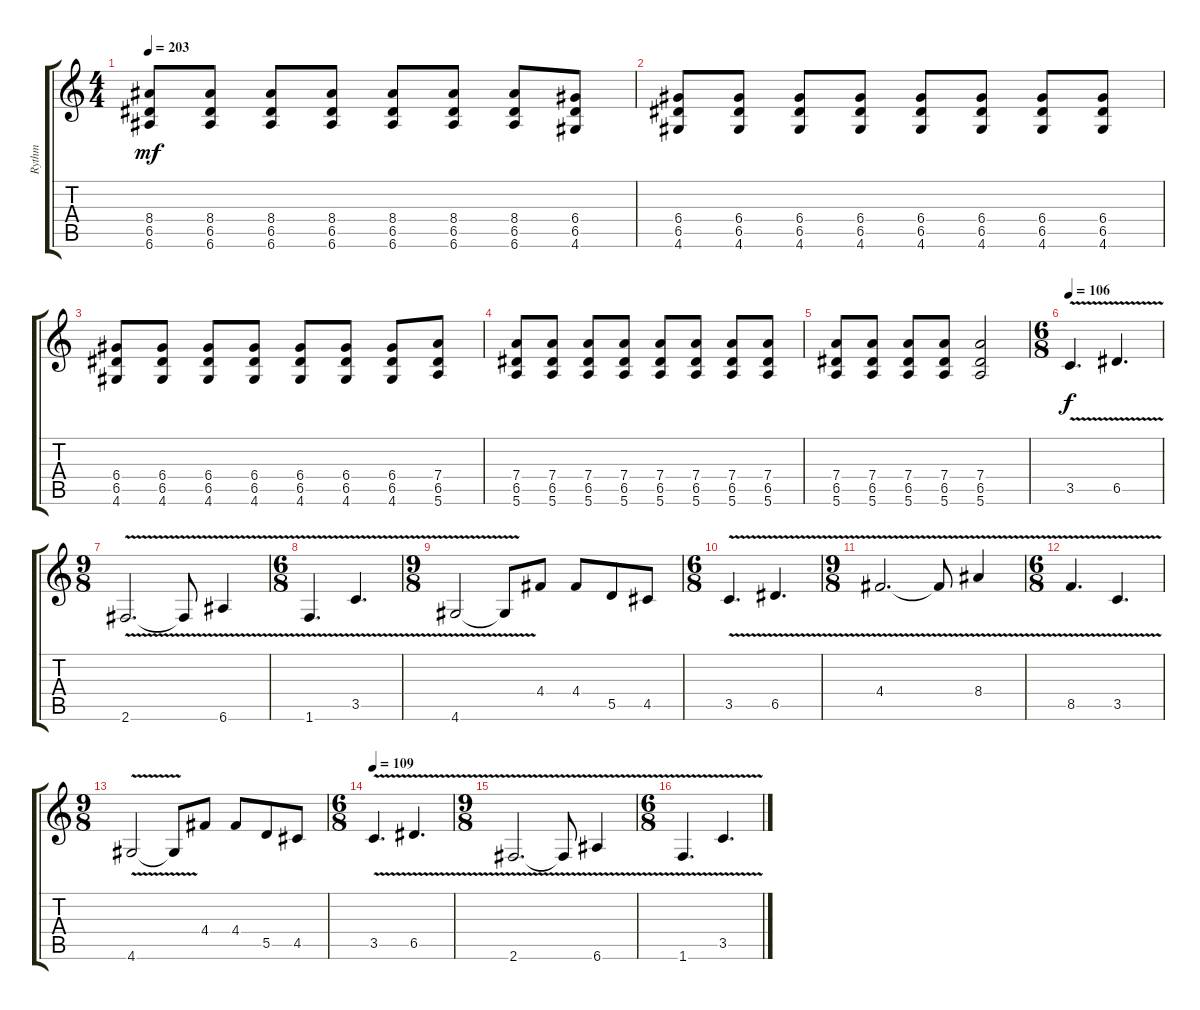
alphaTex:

\track ("Rythm" "Rythm") {instrument overdrivenguitar}
\staff {score tabs}
\tuning (E4 B3 G3 D3 A2 E2) {hide}
\ts (4 4)
\tempo 203
\clef g2
\ks c
(8.4 6.5 6.6).8{dy mf} (8.4 6.5 6.6).8 (8.4 6.5 6.6).8 (8.4 6.5 6.6).8 (8.4 6.5 6.6).8 (8.4 6.5 6.6).8 (8.4 6.5 6.6).8 (6.4 6.5 4.6).8 |
(6.4 6.5 4.6).8 (6.4 6.5 4.6).8 (6.4 6.5 4.6).8 (6.4 6.5 4.6).8 (6.4 6.5 4.6).8 (6.4 6.5 4.6).8 (6.4 6.5 4.6).8 (6.4 6.5 4.6).8 |
(6.4 6.5 4.6).8 (6.4 6.5 4.6).8 (6.4 6.5 4.6).8 (6.4 6.5 4.6).8 (6.4 6.5 4.6).8 (6.4 6.5 4.6).8 (6.4 6.5 4.6).8 (7.4 6.5 5.6).8 |
(7.4 6.5 5.6).8 (7.4 6.5 5.6).8 (7.4 6.5 5.6).8 (7.4 6.5 5.6).8 (7.4 6.5 5.6).8 (7.4 6.5 5.6).8 (7.4 6.5 5.6).8 (7.4 6.5 5.6).8 |
(7.4 6.5 5.6).8 (7.4 6.5 5.6).8 (7.4 6.5 5.6).8 (7.4 6.5 5.6).8 (7.4 6.5 5.6).2 |
\ts (6 8)
\tempo 106
3.5{v}.4{d dy f} 6.5{v}.4{d} |
\ts (9 8)
2.6{v}.2{d} 2.6{t}.8 6.6{v}.4 |
\ts (6 8)
1.6{v}.4{d} 3.5{v}.4{d} |
\ts (9 8)
4.6{v}.2 4.6{t}.8 4.4.8 4.4.8 5.5.8 4.5.8 |
\ts (6 8)
3.5{v}.4{d} 6.5{v}.4{d} |
\ts (9 8)
4.4{v}.2{d} 4.4{t}.8 8.4{v}.4 |
\ts (6 8)
8.5{v}.4{d} 3.5{v}.4{d} |
\ts (9 8)
4.6{v}.2 4.6{t}.8 4.4.8 4.4.8 5.5.8 4.5.8 |
\ts (6 8)
\tempo 109
3.5{v}.4{d} 6.5{v}.4{d} |
\ts (9 8)
2.6{v}.2{d} 2.6{t}.8 6.6{v}.4 |
\ts (6 8)
1.6{v}.4{d} 3.5{v}.4{d}
